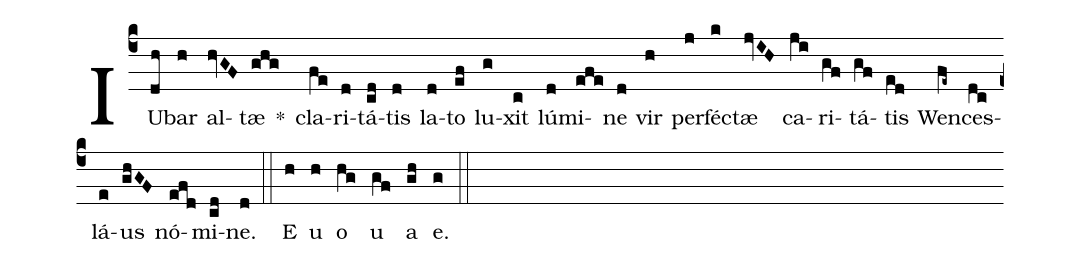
%%
(c4)
IU(dh)bar(h) al(hvGF)tæ(ghg) *()
cla(fe)ri(d)tá(cd)tis(d) la(d)to(ef) lu(g)xit(c) lú(d)mi(efe)ne(d) vir(h) per(j)féc(k)tæ(jvIH) ca(ji)ri(gf)tá(gf)tis(ed) Wen(fe~)ces(dc)lá(e)us(ghGF) nó(efd)mi(cd)ne.(d) (::)
E(h) u(h) o(hg) u(gf) a(gh) e.(g) (::)
